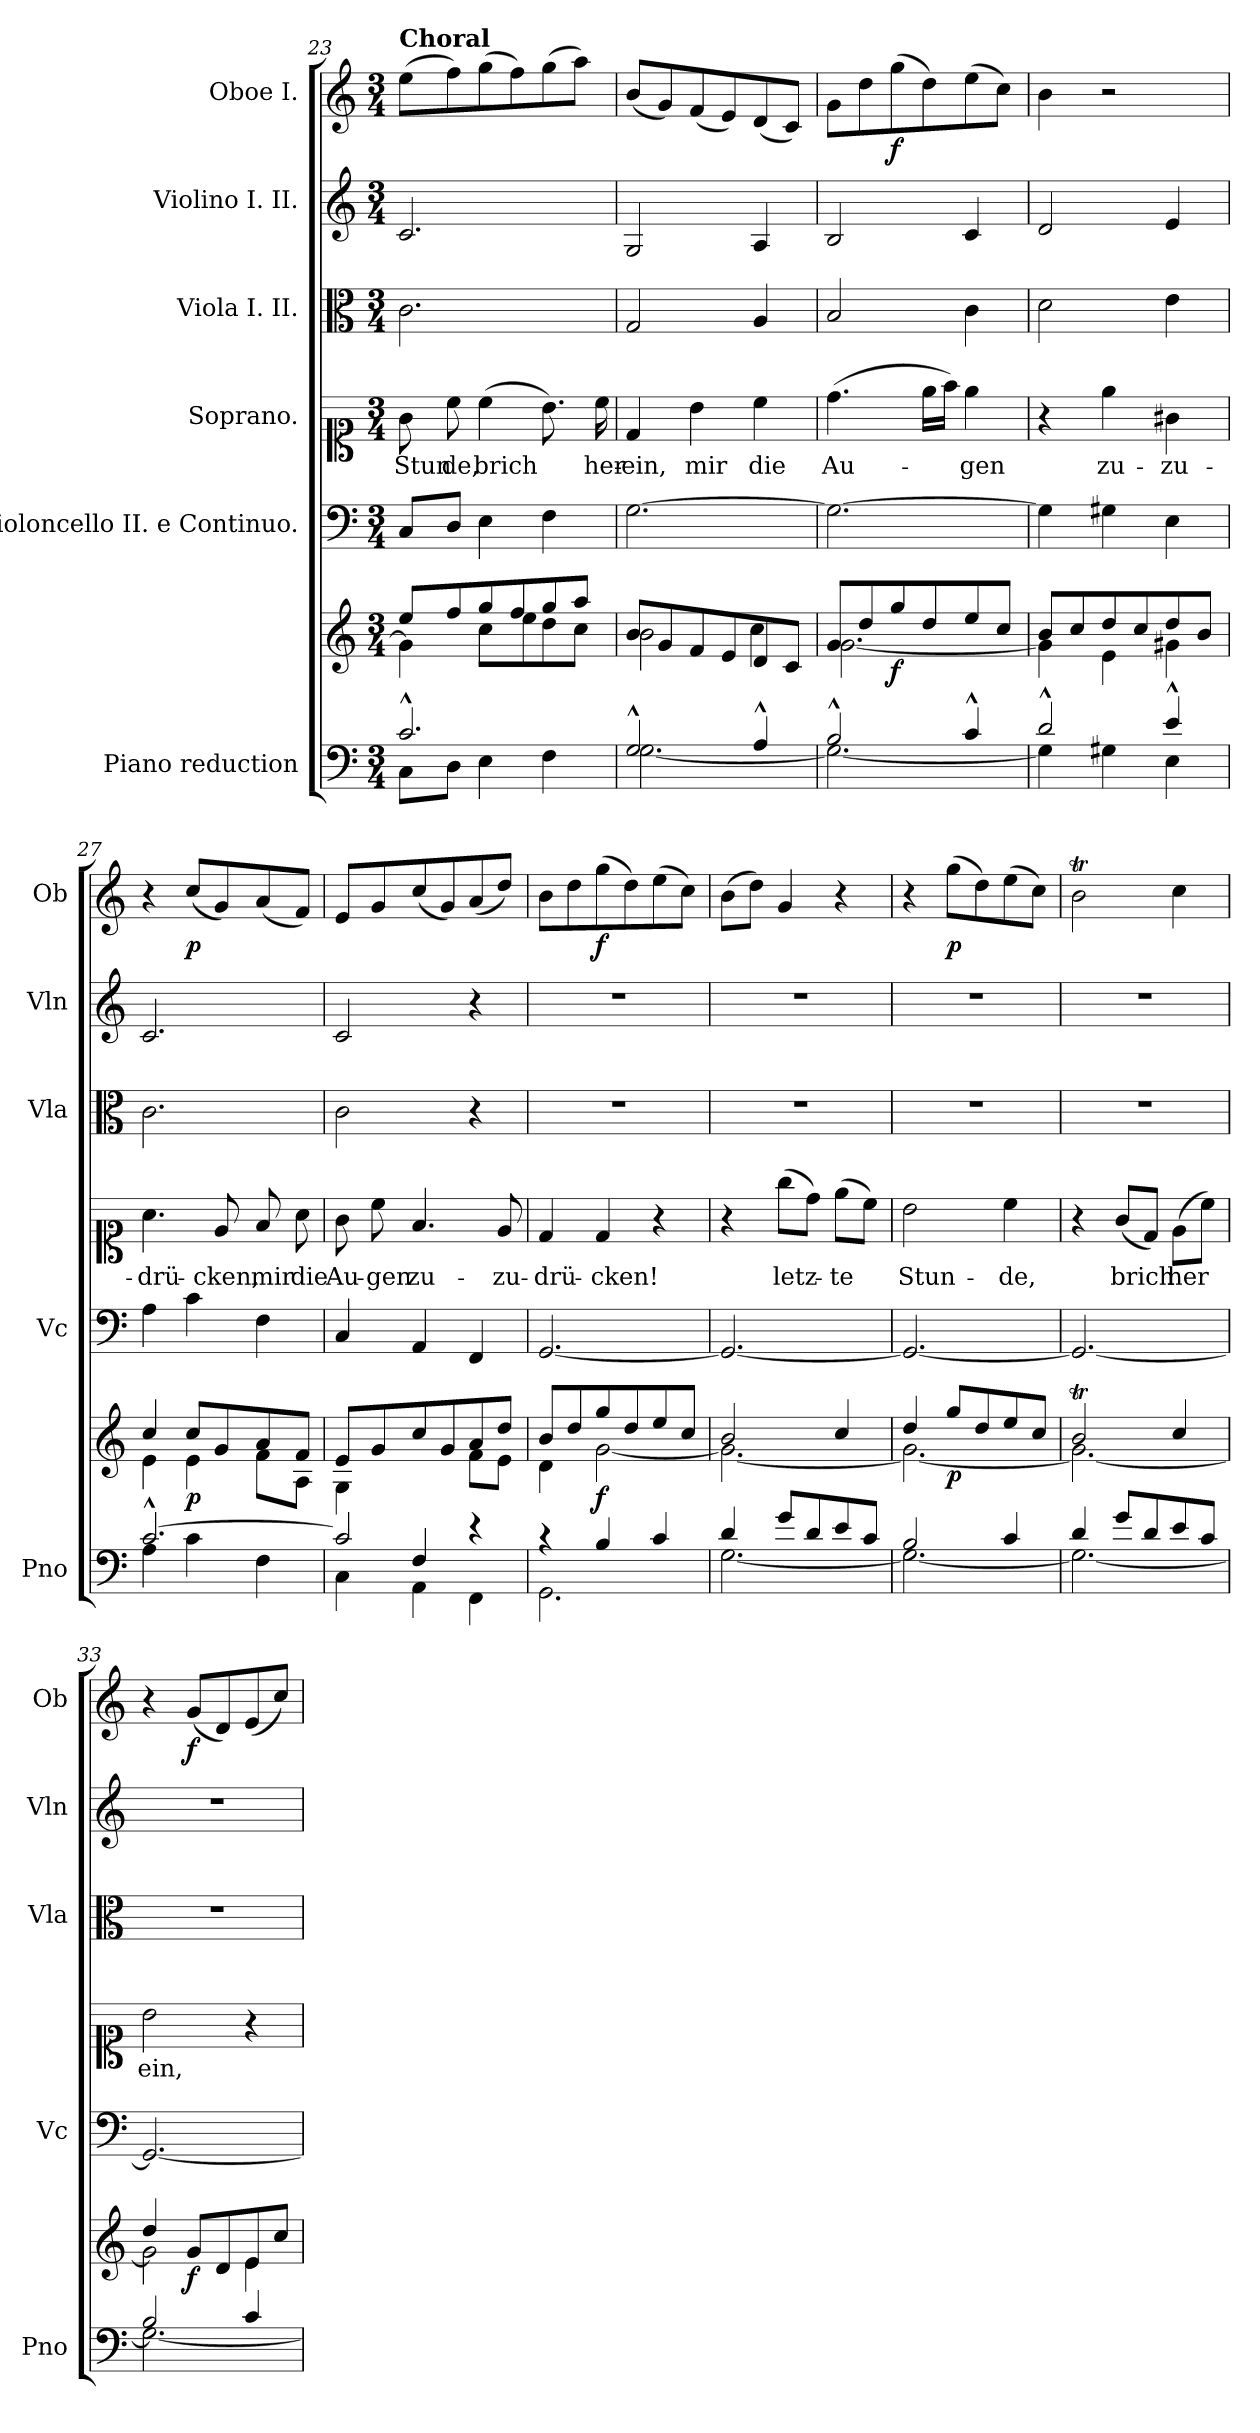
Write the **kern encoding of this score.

**kern	**kern	**dynam	**kern	**kern	**text	**kern	**kern	**kern	**dynam
*part6	*part6	*part6	*part5	*part4	*part4	*part3	*part2	*part1	*part1
*staff7	*staff6	*staff6/7	*staff5	*staff4	*staff4	*staff3	*staff2	*staff1	*staff1
*I"Piano reduction	*	*	*I"Violoncello II.  e Continuo.	*I"Soprano.	*	*I"Viola I. II.	*I"Violino I. II.	*I"Oboe I.	*
*I'Pno	*	*	*I'Vc	*	*	*I'Vla	*I'Vln	*I'Ob	*
*clefF4	*clefG2	*	*clefF4	*clefC1	*	*clefC3	*clefG2	*clefG2	*
*k[]	*k[]	*	*k[]	*k[]	*	*k[]	*k[]	*k[]	*
*M3/4	*M3/4	*	*M3/4	*M3/4	*	*M3/4	*M3/4	*M3/4	*
=23	=23	=23	=23	=23	=23	=23	=23	=23	=23
*^	*^	*	*	*	*	*	*	*	*
!	!	!	!	!	!	!	!	!	!	!LO:TX:a:B:t=Choral	!
!	!	!	!	!	!	!	!LO:LY:b	!	!	!	!
2.c^^/	8C\L	8ee/L	4g\]	.	8C/L	8g\	Stun-	2.c\	2.c/	(>8ee\L	.
!	!	!	!	!	!	!	!LO:LY:b	!	!	!	!
.	8D\J	8ff/	.	.	8D/J	8cc\	-de,	.	.	8ff\)	.
!	!	!	!	!	!	!	!LO:LY:b	!	!	!	!
.	4E\	8gg/	8cc\L	.	4E\	(>4cc\	brich	.	.	(>8gg\	.
.	.	8ff/	8ee\	.	.	.	.	.	.	8ff\)	.
.	4F\	8gg/	8dd\	.	4F\	8.b\)	.	.	.	(>8gg\	.
.	.	8aa/J	8cc\J	.	.	.	.	.	.	8aa\J)	.
!	!	!	!	!	!	!	!LO:LY:b	!	!	!	!
.	.	.	.	.	.	16cc\	her-	.	.	.	.
=24	=24	=24	=24	=24	=24	=24	=24	=24	=24	=24	=24
!	!	!	!	!	!	!	!LO:LY:b	!	!	!	!
2G^^/	[2.G\	8b/L	2b\	.	[2.G\	4d/	-ein,	2G/	2G/	(<8b/L	.
.	.	8g/	.	.	.	.	.	.	.	8g/)	.
!	!	!	!	!	!	!	!LO:LY:b	!	!	!	!
.	.	8f/	.	.	.	4b\	mir	.	.	(<8f/	.
.	.	8e/	.	.	.	.	.	.	.	8e/)	.
!	!	!	!	!	!	!	!LO:LY:b	!	!	!	!
4A^^/	.	8d/	4cc\	.	.	4cc\	die	4A/	4A/	(<8d/	.
.	.	8c/J	.	.	.	.	.	.	.	8c/J)	.
!!LO:LB:g=z
=25	=25	=25	=25	=25	=25	=25	=25	=25	=25	=25	=25
!	!	!	!	!	!	!	!LO:LY:b	!	!	!	!
2B^^/	2.G\_	8g/L	[2.g\	.	2.G\_	(>4.dd\	Au-	2B/	2B/	8g\L	.
.	.	8dd/	.	.	.	.	.	.	.	8dd\	.
!	!	!	!	!LO:DY:b	!	!	!	!	!	!	!LO:DY:b
.	.	8gg/	.	f	.	.	.	.	.	(>8gg\	f
.	.	8dd/	.	.	.	16ee\LL	.	.	.	8dd\)	.
.	.	.	.	.	.	16ff\JJ)	.	.	.	.	.
!	!	!	!	!	!	!	!LO:LY:b	!	!	!	!
4c^^/	.	8ee/	.	.	.	4ee\	-gen	4c\	4c/	(>8ee\	.
.	.	8cc/J	.	.	.	.	.	.	.	8cc\J)	.
=26	=26	=26	=26	=26	=26	=26	=26	=26	=26	=26	=26
2d^^/	4G\]	8b/L	4g\]	.	4G\]	4r	.	2d\	2d/	4b\	.
.	.	8cc/	.	.	.	.	.	.	.	.	.
!	!	!	!	!	!	!	!LO:LY:b	!	!	!	!
.	4G#X\	8dd/	4e\	.	4G#X\	4ee\	zu-	.	.	2r	.
.	.	8cc/	.	.	.	.	.	.	.	.	.
!	!	!	!	!	!	!	!LO:LY:b	!	!	!	!
4e^^/	4E\	8dd/	4g#X\	.	4E\	4g#X\	-zu-	4e\	4e/	.	.
.	.	8b/J	.	.	.	.	.	.	.	.	.
=27	=27	=27	=27	=27	=27	=27	=27	=27	=27	=27	=27
!	!	!	!	!	!	!	!LO:LY:b	!	!	!	!
[2.c^^/	4A\	4cc/	4e\	.	4A\	4.a\	-drü-	2.c\	2.c/	4r	.
!	!	!	!	!LO:DY:b	!	!	!	!	!	!	!LO:DY:b
.	4c\	8cc/L	4e\	p	4c\	.	.	.	.	(<8cc/L	p
!	!	!	!	!	!	!	!LO:LY:b	!	!	!	!
.	.	8g/	.	.	.	8e/	-cken,	.	.	8g/)	.
!	!	!	!	!	!	!	!LO:LY:b	!	!	!	!
.	4F\	8a/	8f\L	.	4F\	8f/	mir	.	.	(<8a/	.
!	!	!	!	!	!	!	!LO:LY:b	!	!	!	!
.	.	8f/J	8A\J	.	.	8a\	die	.	.	8f/J)	.
=28	=28	=28	=28	=28	=28	=28	=28	=28	=28	=28	=28
*	*^	*	*	*	*	*	*	*	*	*	*
!	!	!	!	!	!	!	!	!LO:LY:b	!	!	!	!
4ryy	2c/]	4C\	8e/L	4G\	.	4C/	8g\	Au-	2c\	2c/	8e/L	.
!	!	!	!	!	!	!	!	!LO:LY:b	!	!	!	!
.	.	.	8g/	.	.	.	8cc\	-gen	.	.	8g/	.
!	!	!	!	!	!	!	!	!LO:LY:b	!	!	!	!
4F/	.	4AA\	8cc/	4ryy	.	4AA/	4.f/	zu-	.	.	(<8cc/	.
.	.	.	8g/	.	.	.	.	.	.	.	8g/)	.
4ryy	4r	4FF\	8a/	8f\L	.	4FF/	.	.	4r	4r	(<8a/	.
!	!	!	!	!	!	!	!	!LO:LY:b	!	!	!	!
.	.	.	8dd/J	8e\J	.	.	8e/	-zu-	.	.	8dd/J)	.
*	*v	*v	*	*	*	*	*	*	*	*	*	*
=29	=29	=29	=29	=29	=29	=29	=29	=29	=29	=29	=29
!	!	!	!	!	!	!	!LO:LY:b	!	!	!	!
4r	2.GG\	8b/L	4d\	.	[2.GG/	4d/	-drü-	2.r	2.r	8b\L	.
.	.	8dd/	.	.	.	.	.	.	.	8dd\	.
!	!	!	!	!LO:DY:b	!	!	!LO:LY:b	!	!	!	!LO:DY:b
4B/	.	8gg/	[2g\	f	.	4d/	-cken!	.	.	(>8gg\	f
.	.	8dd/	.	.	.	.	.	.	.	8dd\)	.
4c/	.	8ee/	.	.	.	4r	.	.	.	(>8ee\	.
.	.	8cc/J	.	.	.	.	.	.	.	8cc\J)	.
=30	=30	=30	=30	=30	=30	=30	=30	=30	=30	=30	=30
4d/	[2.G\	2b/	2.g\_	.	2.GG/_	4r	.	2.r	2.r	(>8b\L	.
.	.	.	.	.	.	.	.	.	.	8dd\J)	.
!	!	!	!	!	!	!	!LO:LY:b	!	!	!	!
8g/L	.	.	.	.	.	(>8gg\L	letz-	.	.	4g/	.
8d/	.	.	.	.	.	8dd\J)	.	.	.	.	.
!	!	!	!	!	!	!	!LO:LY:b	!	!	!	!
8e/	.	4cc/	.	.	.	(>8ee\L	te	.	.	4r	.
8c/J	.	.	.	.	.	8cc\J)	.	.	.	.	.
=31	=31	=31	=31	=31	=31	=31	=31	=31	=31	=31	=31
!	!	!	!	!	!	!	!LO:LY:b	!	!	!	!
2B/	2.G\_	4dd/	2.g\_	.	2.GG/_	2b\	Stun-	2.r	2.r	4r	.
!	!	!	!	!LO:DY:b	!	!	!	!	!	!	!LO:DY:b
.	.	8gg/L	.	p	.	.	.	.	.	(>8gg\L	p
.	.	8dd/	.	.	.	.	.	.	.	8dd\)	.
!	!	!	!	!	!	!	!LO:LY:b	!	!	!	!
4c/	.	8ee/	.	.	.	4cc\	-de,	.	.	(>8ee\	.
.	.	8cc/J	.	.	.	.	.	.	.	8cc\J)	.
=32	=32	=32	=32	=32	=32	=32	=32	=32	=32	=32	=32
4d/	2.G\_	2bt/	2.g\_	.	2.GG/_	4r	.	2.r	2.r	2bt\	.
!	!	!	!	!	!	!	!LO:LY:b	!	!	!	!
8g/L	.	.	.	.	.	(<8g/L	brich	.	.	.	.
8d/	.	.	.	.	.	8d/J)	.	.	.	.	.
!	!	!	!	!	!	!	!LO:LY:b	!	!	!	!
8e/	.	4cc/	.	.	.	(>8e\L	her	.	.	4cc\	.
8c/J	.	.	.	.	.	8cc\J)	.	.	.	.	.
!!LO:PB:g=z
=33	=33	=33	=33	=33	=33	=33	=33	=33	=33	=33	=33
!	!	!	!	!	!	!	!LO:LY:b	!	!	!	!
2B/	2.G\_	4dd/	2g\]	.	2.GG/_	2b\	ein,	2.r	2.r	4r	.
!	!	!	!	!LO:DY:b	!	!	!	!	!	!	!LO:DY:b
.	.	8g/L	.	f	.	.	.	.	.	(<8g/L	f
.	.	8d/	.	.	.	.	.	.	.	8d/)	.
4c/	.	8e/	4e\	.	.	4r	.	.	.	(<8e/	.
.	.	8cc/J	.	.	.	.	.	.	.	8cc/J)	.
*v	*v	*	*	*	*	*	*	*	*	*	*
*	*v	*v	*	*	*	*	*	*	*	*
=	=	=	=	=	=	=	=	=	=
*-	*-	*-	*-	*-	*-	*-	*-	*-	*-
